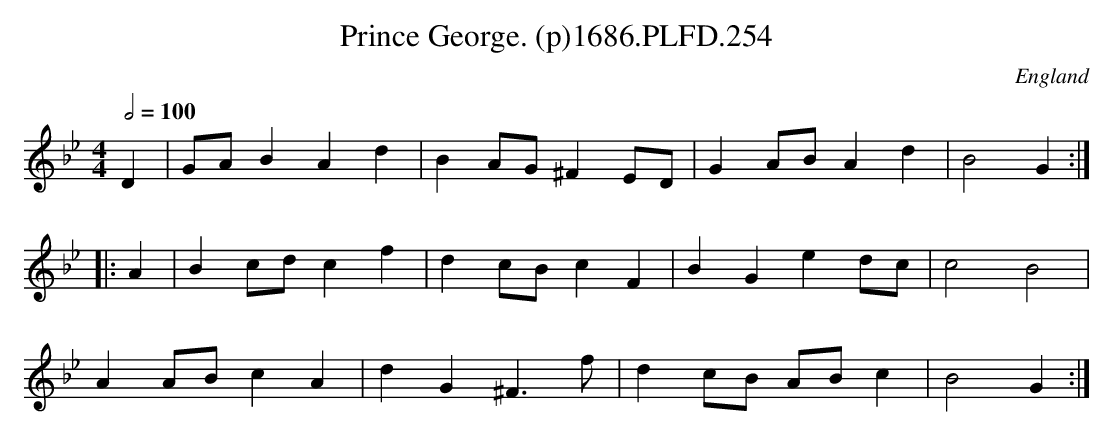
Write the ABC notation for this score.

X:1
T:Prince George. (p)1686.PLFD.254
M:4/4
L:1/4
Q:1/2=100
O:England
K:Bb
D|G/A/BAd|BA/G/^FE/D/|GA/B/Ad|B2G:|
|:A|Bc/d/cf|dc/B/cF|BGed/c/|c2B2|
AA/B/cA|dG^F>f|dc/B/ A/B/c|B2G:|
